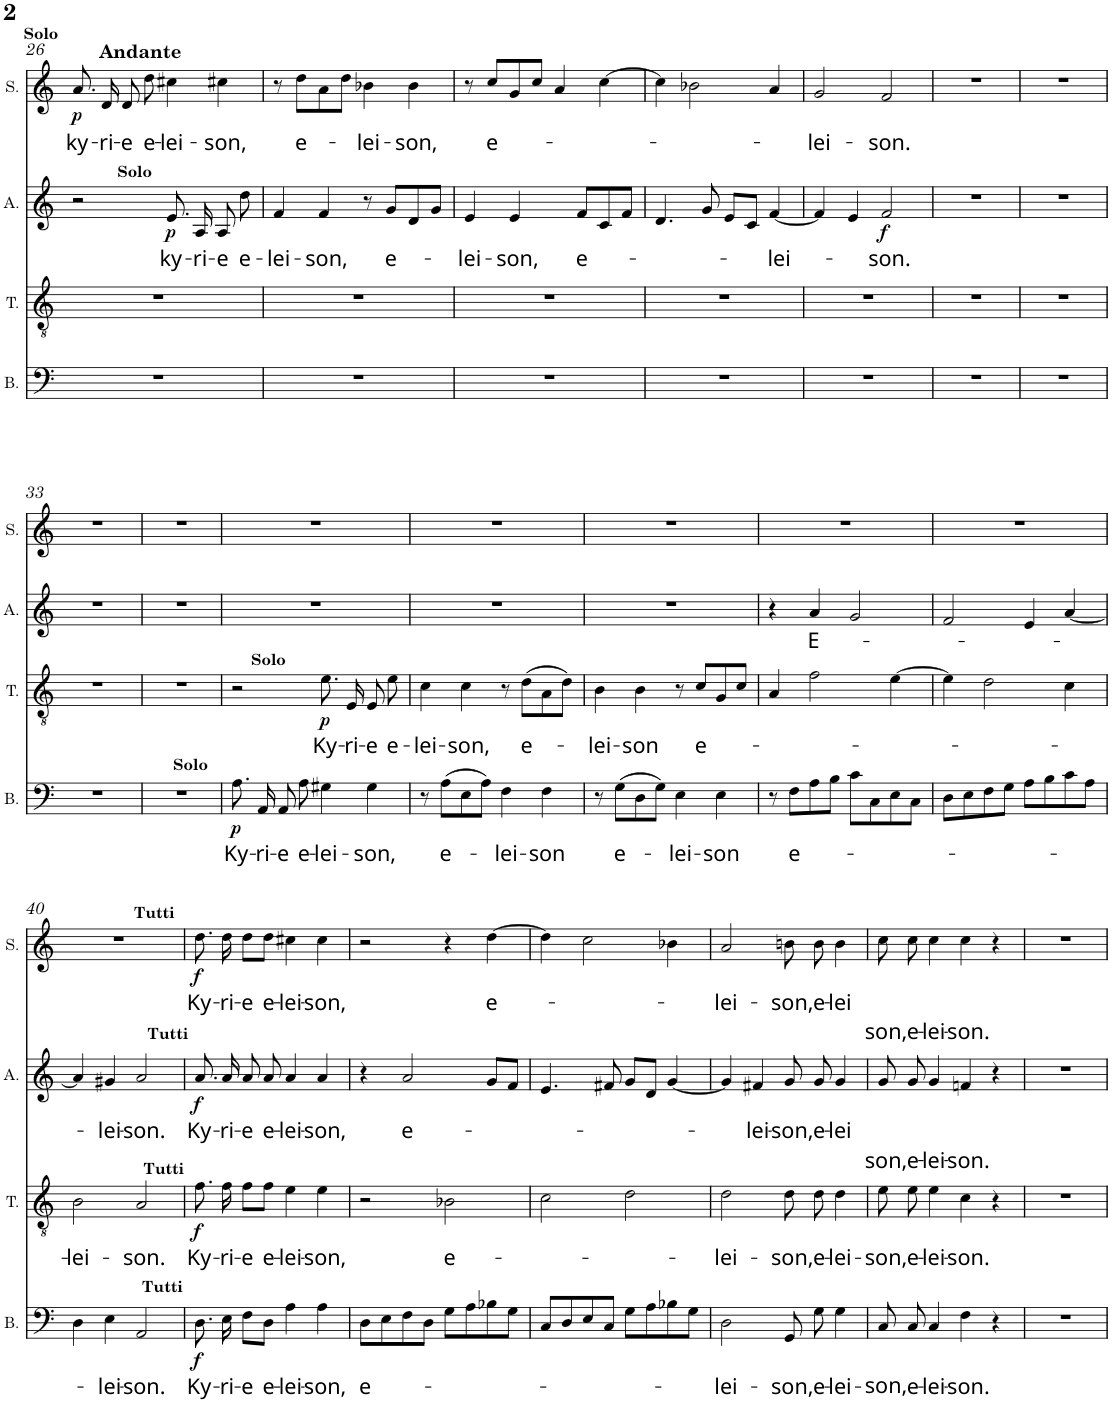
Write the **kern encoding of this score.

**kern	**text	**dynam	**kern	**text	**dynam	**kern	**text	**text	**dynam	**kern	**text	**text	**dynam
*part4	*part4	*part4	*part3	*part3	*part3	*part2	*part2	*part2	*part2	*part1	*part1	*part1	*part1
*staff4	*staff4	*staff4	*staff3	*staff3	*staff3	*staff2	*staff2	*staff2	*staff2	*staff1	*staff1	*staff1	*staff1
*I"Basse	*	*	*I"Tenor	*	*	*I"Alto	*	*	*	*I"Soprano	*	*	*
*I'B.	*	*	*I'T.	*	*	*I'A.	*	*	*	*I'S.	*	*	*
!!LO:PB:g=z
*clefF4	*	*	*clefGv2	*	*	*clefG2	*	*	*	*clefG2	*	*	*
*k[]	*	*	*k[]	*	*	*k[]	*	*	*	*k[]	*	*	*
*M4/4	*	*	*M4/4	*	*	*M4/4	*	*	*	*M4/4	*	*	*
*met(c)	*	*	*met(c)	*	*	*met(c)	*	*	*	*met(c)	*	*	*
=26	=26	=26	=26	=26	=26	=26	=26	=26	=26	=26	=26	=26	=26
!	!	!	!	!	!	!	!	!	!	!LO:TX:a:B:t=Andante	!	!	!
!	!	!	!	!	!	!	!	!	!	!LO:TX:a:B:t=Solo	!	!	!
!	!	!	!	!	!	!	!	!	!	!	!LO:LY:b	!	!LO:DY:b
1r	.	.	1r	.	.	2r	.	.	.	8.a/	ky-	.	p
!	!	!	!	!	!	!	!	!	!	!	!LO:LY:b	!	!
.	.	.	.	.	.	.	.	.	.	16d/	-ri-	.	.
!	!	!	!	!	!	!	!	!	!	!	!LO:LY:b	!	!
.	.	.	.	.	.	.	.	.	.	8d/	-e	.	.
!	!	!	!	!	!	!	!	!	!	!	!LO:LY:b	!	!
.	.	.	.	.	.	.	.	.	.	8dd\	e-	.	.
!	!	!	!	!	!	!LO:TX:a:B:t=Solo	!	!	!	!	!	!	!
!	!	!	!	!	!	!	!LO:LY:b	!	!LO:DY:b	!	!LO:LY:b	!	!
.	.	.	.	.	.	8.e/	ky-	.	p	4cc#X\	-lei-	.	.
!	!	!	!	!	!	!	!LO:LY:b	!	!	!	!	!	!
.	.	.	.	.	.	16A/	-ri-	.	.	.	.	.	.
!	!	!	!	!	!	!	!LO:LY:b	!	!	!	!LO:LY:b	!	!
.	.	.	.	.	.	8A/	-e	.	.	4cc#X\	-son,	.	.
!	!	!	!	!	!	!	!LO:LY:b	!	!	!	!	!	!
.	.	.	.	.	.	8dd\	e-	.	.	.	.	.	.
=27	=27	=27	=27	=27	=27	=27	=27	=27	=27	=27	=27	=27	=27
!	!	!	!	!	!	!	!LO:LY:b	!	!	!	!	!	!
1r	.	.	1r	.	.	4f/	lei-	.	.	8r	.	.	.
!	!	!	!	!	!	!	!	!	!	!	!LO:LY:b	!	!
.	.	.	.	.	.	.	.	.	.	8dd\L	e-	.	.
!	!	!	!	!	!	!	!LO:LY:b	!	!	!	!	!	!
.	.	.	.	.	.	4f/	-son,	.	.	8a\	.	.	.
.	.	.	.	.	.	.	.	.	.	8dd\J	.	.	.
!	!	!	!	!	!	!	!	!	!	!	!LO:LY:b	!	!
.	.	.	.	.	.	8r	.	.	.	4b-X\	-lei-	.	.
!	!	!	!	!	!	!	!LO:LY:b	!	!	!	!	!	!
.	.	.	.	.	.	8g/L	e-	.	.	.	.	.	.
!	!	!	!	!	!	!	!	!	!	!	!LO:LY:b	!	!
.	.	.	.	.	.	8d/	.	.	.	4b-\	-son,	.	.
.	.	.	.	.	.	8g/J	.	.	.	.	.	.	.
=28	=28	=28	=28	=28	=28	=28	=28	=28	=28	=28	=28	=28	=28
!	!	!	!	!	!	!	!LO:LY:b	!	!	!	!	!	!
1r	.	.	1r	.	.	4e/	-lei-	.	.	8r	.	.	.
!	!	!	!	!	!	!	!	!	!	!	!LO:LY:b	!	!
.	.	.	.	.	.	.	.	.	.	8cc/L	e-	.	.
!	!	!	!	!	!	!	!LO:LY:b	!	!	!	!	!	!
.	.	.	.	.	.	4e/	-son,	.	.	8g/	.	.	.
.	.	.	.	.	.	.	.	.	.	8cc/J	.	.	.
.	.	.	.	.	.	8ryy	.	.	.	4a/	.	.	.
!	!	!	!	!	!	!	!LO:LY:b	!	!	!	!	!	!
.	.	.	.	.	.	8f/L	e-	.	.	.	.	.	.
.	.	.	.	.	.	8c/	.	.	.	[>4cc\	.	.	.
.	.	.	.	.	.	8f/J	.	.	.	.	.	.	.
=29	=29	=29	=29	=29	=29	=29	=29	=29	=29	=29	=29	=29	=29
1r	.	.	1r	.	.	4.d/	.	.	.	4cc\]	.	.	.
.	.	.	.	.	.	.	.	.	.	2b-X\	.	.	.
.	.	.	.	.	.	8g/	.	.	.	.	.	.	.
.	.	.	.	.	.	8e/L	.	.	.	.	.	.	.
.	.	.	.	.	.	8c/J	.	.	.	.	.	.	.
!	!	!	!	!	!	!	!LO:LY:b	!	!	!	!	!	!
.	.	.	.	.	.	[<4f/	-lei-	.	.	4a/	.	.	.
=30	=30	=30	=30	=30	=30	=30	=30	=30	=30	=30	=30	=30	=30
!	!	!	!	!	!	!	!	!	!	!	!LO:LY:b	!	!
1r	.	.	1r	.	.	4f/]	.	.	.	2g/	-lei-	.	.
.	.	.	.	.	.	4e/	.	.	.	.	.	.	.
!	!	!	!	!	!	!	!LO:LY:b	!	!LO:DY:b	!	!LO:LY:b	!	!
.	.	.	.	.	.	2f/	-son.	.	f	2f/	-son.	.	.
=31	=31	=31	=31	=31	=31	=31	=31	=31	=31	=31	=31	=31	=31
1r	.	.	1r	.	.	1r	.	.	.	1r	.	.	.
=32	=32	=32	=32	=32	=32	=32	=32	=32	=32	=32	=32	=32	=32
1r	.	.	1r	.	.	1r	.	.	.	1r	.	.	.
!!LO:LB:g=z
=33	=33	=33	=33	=33	=33	=33	=33	=33	=33	=33	=33	=33	=33
1r	.	.	1r	.	.	1r	.	.	.	1r	.	.	.
=34	=34	=34	=34	=34	=34	=34	=34	=34	=34	=34	=34	=34	=34
1r	.	.	1r	.	.	1r	.	.	.	1r	.	.	.
=35	=35	=35	=35	=35	=35	=35	=35	=35	=35	=35	=35	=35	=35
!LO:TX:a:B:t=Solo	!	!	!	!	!	!	!	!	!	!	!	!	!
!	!LO:LY:b	!LO:DY:b	!	!	!	!	!	!	!	!	!	!	!
8.A\	Ky-	p	2r	.	.	1r	.	.	.	1r	.	.	.
!	!LO:LY:b	!	!	!	!	!	!	!	!	!	!	!	!
16AA/	-ri-	.	.	.	.	.	.	.	.	.	.	.	.
!	!LO:LY:b	!	!	!	!	!	!	!	!	!	!	!	!
8AA/	-e	.	.	.	.	.	.	.	.	.	.	.	.
!	!LO:LY:b	!	!	!	!	!	!	!	!	!	!	!	!
8A\	e-	.	.	.	.	.	.	.	.	.	.	.	.
!	!	!	!LO:TX:a:B:t=Solo	!	!	!	!	!	!	!	!	!	!
!	!LO:LY:b	!	!	!LO:LY:b	!LO:DY:b	!	!	!	!	!	!	!	!
4G#X\	-lei-	.	8.e\	Ky-	p	.	.	.	.	.	.	.	.
!	!	!	!	!LO:LY:b	!	!	!	!	!	!	!	!	!
.	.	.	16E/	-ri-	.	.	.	.	.	.	.	.	.
!	!LO:LY:b	!	!	!LO:LY:b	!	!	!	!	!	!	!	!	!
4G#\	-son,	.	8E/	-e	.	.	.	.	.	.	.	.	.
!	!	!	!	!LO:LY:b	!	!	!	!	!	!	!	!	!
.	.	.	8e\	e-	.	.	.	.	.	.	.	.	.
=36	=36	=36	=36	=36	=36	=36	=36	=36	=36	=36	=36	=36	=36
!	!	!	!	!LO:LY:b	!	!	!	!	!	!	!	!	!
8r	.	.	4c\	-lei-	.	1r	.	.	.	1r	.	.	.
!	!LO:LY:b	!	!	!	!	!	!	!	!	!	!	!	!
(>8A\L	e-	.	.	.	.	.	.	.	.	.	.	.	.
!	!	!	!	!LO:LY:b	!	!	!	!	!	!	!	!	!
8E\	.	.	4c\	-son,	.	.	.	.	.	.	.	.	.
8A\J)	.	.	.	.	.	.	.	.	.	.	.	.	.
!	!LO:LY:b	!	!	!	!	!	!	!	!	!	!	!	!
4F\	-lei-	.	8r	.	.	.	.	.	.	.	.	.	.
!	!	!	!	!LO:LY:b	!	!	!	!	!	!	!	!	!
.	.	.	(>8d\L	e-	.	.	.	.	.	.	.	.	.
!	!LO:LY:b	!	!	!	!	!	!	!	!	!	!	!	!
4F\	-son	.	8A\	.	.	.	.	.	.	.	.	.	.
.	.	.	8d\J)	.	.	.	.	.	.	.	.	.	.
=37	=37	=37	=37	=37	=37	=37	=37	=37	=37	=37	=37	=37	=37
!	!	!	!	!LO:LY:b	!	!	!	!	!	!	!	!	!
8r	.	.	4B\	-lei-	.	1r	.	.	.	1r	.	.	.
!	!LO:LY:b	!	!	!	!	!	!	!	!	!	!	!	!
(>8G\L	e-	.	.	.	.	.	.	.	.	.	.	.	.
!	!	!	!	!LO:LY:b	!	!	!	!	!	!	!	!	!
8D\	.	.	4B\	-son	.	.	.	.	.	.	.	.	.
8G\J)	.	.	.	.	.	.	.	.	.	.	.	.	.
!	!LO:LY:b	!	!	!	!	!	!	!	!	!	!	!	!
4E\	-lei-	.	8r	.	.	.	.	.	.	.	.	.	.
!	!	!	!	!LO:LY:b	!	!	!	!	!	!	!	!	!
.	.	.	8c/L	e-	.	.	.	.	.	.	.	.	.
!	!LO:LY:b	!	!	!	!	!	!	!	!	!	!	!	!
4E\	-son	.	8G/	.	.	.	.	.	.	.	.	.	.
.	.	.	8c/J	.	.	.	.	.	.	.	.	.	.
=38	=38	=38	=38	=38	=38	=38	=38	=38	=38	=38	=38	=38	=38
8r	.	.	4A/	.	.	4r	.	.	.	1r	.	.	.
!	!LO:LY:b	!	!	!	!	!	!	!	!	!	!	!	!
8F\L	e-	.	.	.	.	.	.	.	.	.	.	.	.
!	!	!	!	!	!	!	!LO:LY:b	!	!	!	!	!	!
8A\	.	.	2f\	.	.	4a/	E-	.	.	.	.	.	.
8B\J	.	.	.	.	.	.	.	.	.	.	.	.	.
8c\L	.	.	.	.	.	2g/	.	.	.	.	.	.	.
8C\	.	.	.	.	.	.	.	.	.	.	.	.	.
8E\	.	.	[4e\	.	.	.	.	.	.	.	.	.	.
8C\J	.	.	.	.	.	.	.	.	.	.	.	.	.
=39	=39	=39	=39	=39	=39	=39	=39	=39	=39	=39	=39	=39	=39
8D\L	.	.	4e\]	.	.	2f/	.	.	.	1r	.	.	.
8E\	.	.	.	.	.	.	.	.	.	.	.	.	.
8F\	.	.	2d\	.	.	.	.	.	.	.	.	.	.
8G\J	.	.	.	.	.	.	.	.	.	.	.	.	.
8A\L	.	.	.	.	.	4e/	.	.	.	.	.	.	.
8B\	.	.	.	.	.	.	.	.	.	.	.	.	.
8c\	.	.	4c\	.	.	[<4a/	.	.	.	.	.	.	.
8A\J	.	.	.	.	.	.	.	.	.	.	.	.	.
!!LO:LB:g=z
=40	=40	=40	=40	=40	=40	=40	=40	=40	=40	=40	=40	=40	=40
!	!	!	!	!LO:LY:b	!	!	!	!	!	!	!	!	!
4D\	.	.	2B\	-lei-	.	4a/]	.	.	.	1r	.	.	.
!	!LO:LY:b	!	!	!	!	!	!LO:LY:b	!	!	!	!	!	!
4E\	-lei-	.	.	.	.	4g#X/	-lei-	.	.	.	.	.	.
!	!LO:LY:b	!	!	!LO:LY:b	!	!	!LO:LY:b	!	!	!	!	!	!
2AA/	-son.	.	2A/	-son.	.	2a/	-son.	.	.	.	.	.	.
=41	=41	=41	=41	=41	=41	=41	=41	=41	=41	=41	=41	=41	=41
!	!	!	!	!	!	!	!	!	!	!LO:TX:a:B:t=Tutti	!	!	!
!	!	!	!	!	!	!LO:TX:a:B:t=Tutti	!	!	!	!	!	!	!
!	!	!	!LO:TX:a:B:t=Tutti	!	!	!	!	!	!	!	!	!	!
!LO:TX:a:B:t=Tutti	!	!	!	!	!	!	!	!	!	!	!	!	!
!	!LO:LY:b	!LO:DY:b	!	!LO:LY:b	!LO:DY:b	!	!LO:LY:b	!	!LO:DY:b	!	!LO:LY:b	!	!LO:DY:b
8.D\	Ky-	f	8.f\	Ky-	f	8.a/	Ky-	.	f	8.dd\	Ky-	.	f
!	!LO:LY:b	!	!	!LO:LY:b	!	!	!LO:LY:b	!	!	!	!LO:LY:b	!	!
16E\	-ri-	.	16f\	-ri-	.	16a/	-ri-	.	.	16dd\	-ri-	.	.
!	!LO:LY:b	!	!	!LO:LY:b	!	!	!LO:LY:b	!	!	!	!LO:LY:b	!	!
8F\L	-e	.	8f\L	-e	.	8a/	-e	.	.	8dd\L	-e	.	.
!	!LO:LY:b	!	!	!LO:LY:b	!	!	!LO:LY:b	!	!	!	!LO:LY:b	!	!
8D\J	e-	.	8f\J	e-	.	8a/	e-	.	.	8dd\J	e-	.	.
!	!LO:LY:b	!	!	!LO:LY:b	!	!	!LO:LY:b	!	!	!	!LO:LY:b	!	!
4A\	-lei-	.	4e\	-lei-	.	4a/	-lei-	.	.	4cc#X\	-lei-	.	.
!	!LO:LY:b	!	!	!LO:LY:b	!	!	!LO:LY:b	!	!	!	!LO:LY:b	!	!
4A\	-son,	.	4e\	-son,	.	4a/	-son,	.	.	4cc#\	-son,	.	.
=42	=42	=42	=42	=42	=42	=42	=42	=42	=42	=42	=42	=42	=42
!	!LO:LY:b	!	!	!	!	!	!	!	!	!	!	!	!
8D\L	e-	.	2r	.	.	4r	.	.	.	2r	.	.	.
8E\	.	.	.	.	.	.	.	.	.	.	.	.	.
!	!	!	!	!	!	!	!LO:LY:b	!	!	!	!	!	!
8F\	.	.	.	.	.	2a/	e-	.	.	.	.	.	.
8D\J	.	.	.	.	.	.	.	.	.	.	.	.	.
!	!	!	!	!LO:LY:b	!	!	!	!	!	!	!	!	!
8G\L	.	.	2B-X\	e-	.	.	.	.	.	4r	.	.	.
8A\	.	.	.	.	.	.	.	.	.	.	.	.	.
!	!	!	!	!	!	!	!	!	!	!	!LO:LY:b	!	!
8B-X\	.	.	.	.	.	8g/L	.	.	.	[>4dd\	e-	.	.
8G\J	.	.	.	.	.	8f/J	.	.	.	.	.	.	.
=43	=43	=43	=43	=43	=43	=43	=43	=43	=43	=43	=43	=43	=43
8C/L	.	.	2c\	.	.	4.e/	.	.	.	4dd\]	.	.	.
8D/	.	.	.	.	.	.	.	.	.	.	.	.	.
8E/	.	.	.	.	.	.	.	.	.	2cc\	.	.	.
8C/J	.	.	.	.	.	8f#X/	.	.	.	.	.	.	.
8G\L	.	.	2d\	.	.	8g/L	.	.	.	.	.	.	.
8A\	.	.	.	.	.	8d/J	.	.	.	.	.	.	.
8B-X\	.	.	.	.	.	[<4g/	.	.	.	4b-X\	.	.	.
8G\J	.	.	.	.	.	.	.	.	.	.	.	.	.
=44	=44	=44	=44	=44	=44	=44	=44	=44	=44	=44	=44	=44	=44
!	!LO:LY:b	!	!	!LO:LY:b	!	!	!	!	!	!	!LO:LY:b	!	!
2D\	-lei-	.	2d\	-lei-	.	4g/]	.	.	.	2a/	-lei-	.	.
!	!	!	!	!	!	!	!LO:LY:b	!	!	!	!	!	!
.	.	.	.	.	.	4f#X/	-lei-	.	.	.	.	.	.
!	!LO:LY:b	!	!	!LO:LY:b	!	!	!LO:LY:b	!	!	!	!LO:LY:b	!	!
8GG/	-son,	.	8d\	-son,	.	8g/	-son,	.	.	8bn\	-son,	.	.
!	!LO:LY:b	!	!	!LO:LY:b	!	!	!LO:LY:b	!	!	!	!LO:LY:b	!	!
8G\	e-	.	8d\	e-	.	8g/	e-	.	.	8b\	e-	.	.
!	!LO:LY:b	!	!	!LO:LY:b	!	!	!LO:LY:b	!	!	!	!LO:LY:b	!	!
4G\	-lei-	.	4d\	-lei-	.	4g/	-lei	.	.	4b\	-lei	.	.
=45	=45	=45	=45	=45	=45	=45	=45	=45	=45	=45	=45	=45	=45
!	!LO:LY:b	!	!	!LO:LY:b	!	!	!	!LO:LY:b	!	!	!	!LO:LY:b	!
8C/	-son,	.	8e\	-son,	.	8g/	.	son,	.	8cc\	.	son,	.
!	!LO:LY:b	!	!	!LO:LY:b	!	!	!	!LO:LY:b	!	!	!	!LO:LY:b	!
8C/	e-	.	8e\	e-	.	8g/	.	e-	.	8cc\	.	e-	.
!	!LO:LY:b	!	!	!LO:LY:b	!	!	!	!LO:LY:b	!	!	!	!LO:LY:b	!
4C/	-lei-	.	4e\	-lei-	.	4g/	.	-lei-	.	4cc\	.	-lei-	.
!	!LO:LY:b	!	!	!LO:LY:b	!	!	!	!LO:LY:b	!	!	!	!LO:LY:b	!
4F\	-son.	.	4c\	-son.	.	4fn/	.	-son.	.	4cc\	.	-son.	.
4r	.	.	4r	.	.	4r	.	.	.	4r	.	.	.
=46	=46	=46	=46	=46	=46	=46	=46	=46	=46	=46	=46	=46	=46
1r	.	.	1r	.	.	1r	.	.	.	1r	.	.	.
=	=	=	=	=	=	=	=	=	=	=	=	=	=
*-	*-	*-	*-	*-	*-	*-	*-	*-	*-	*-	*-	*-	*-
